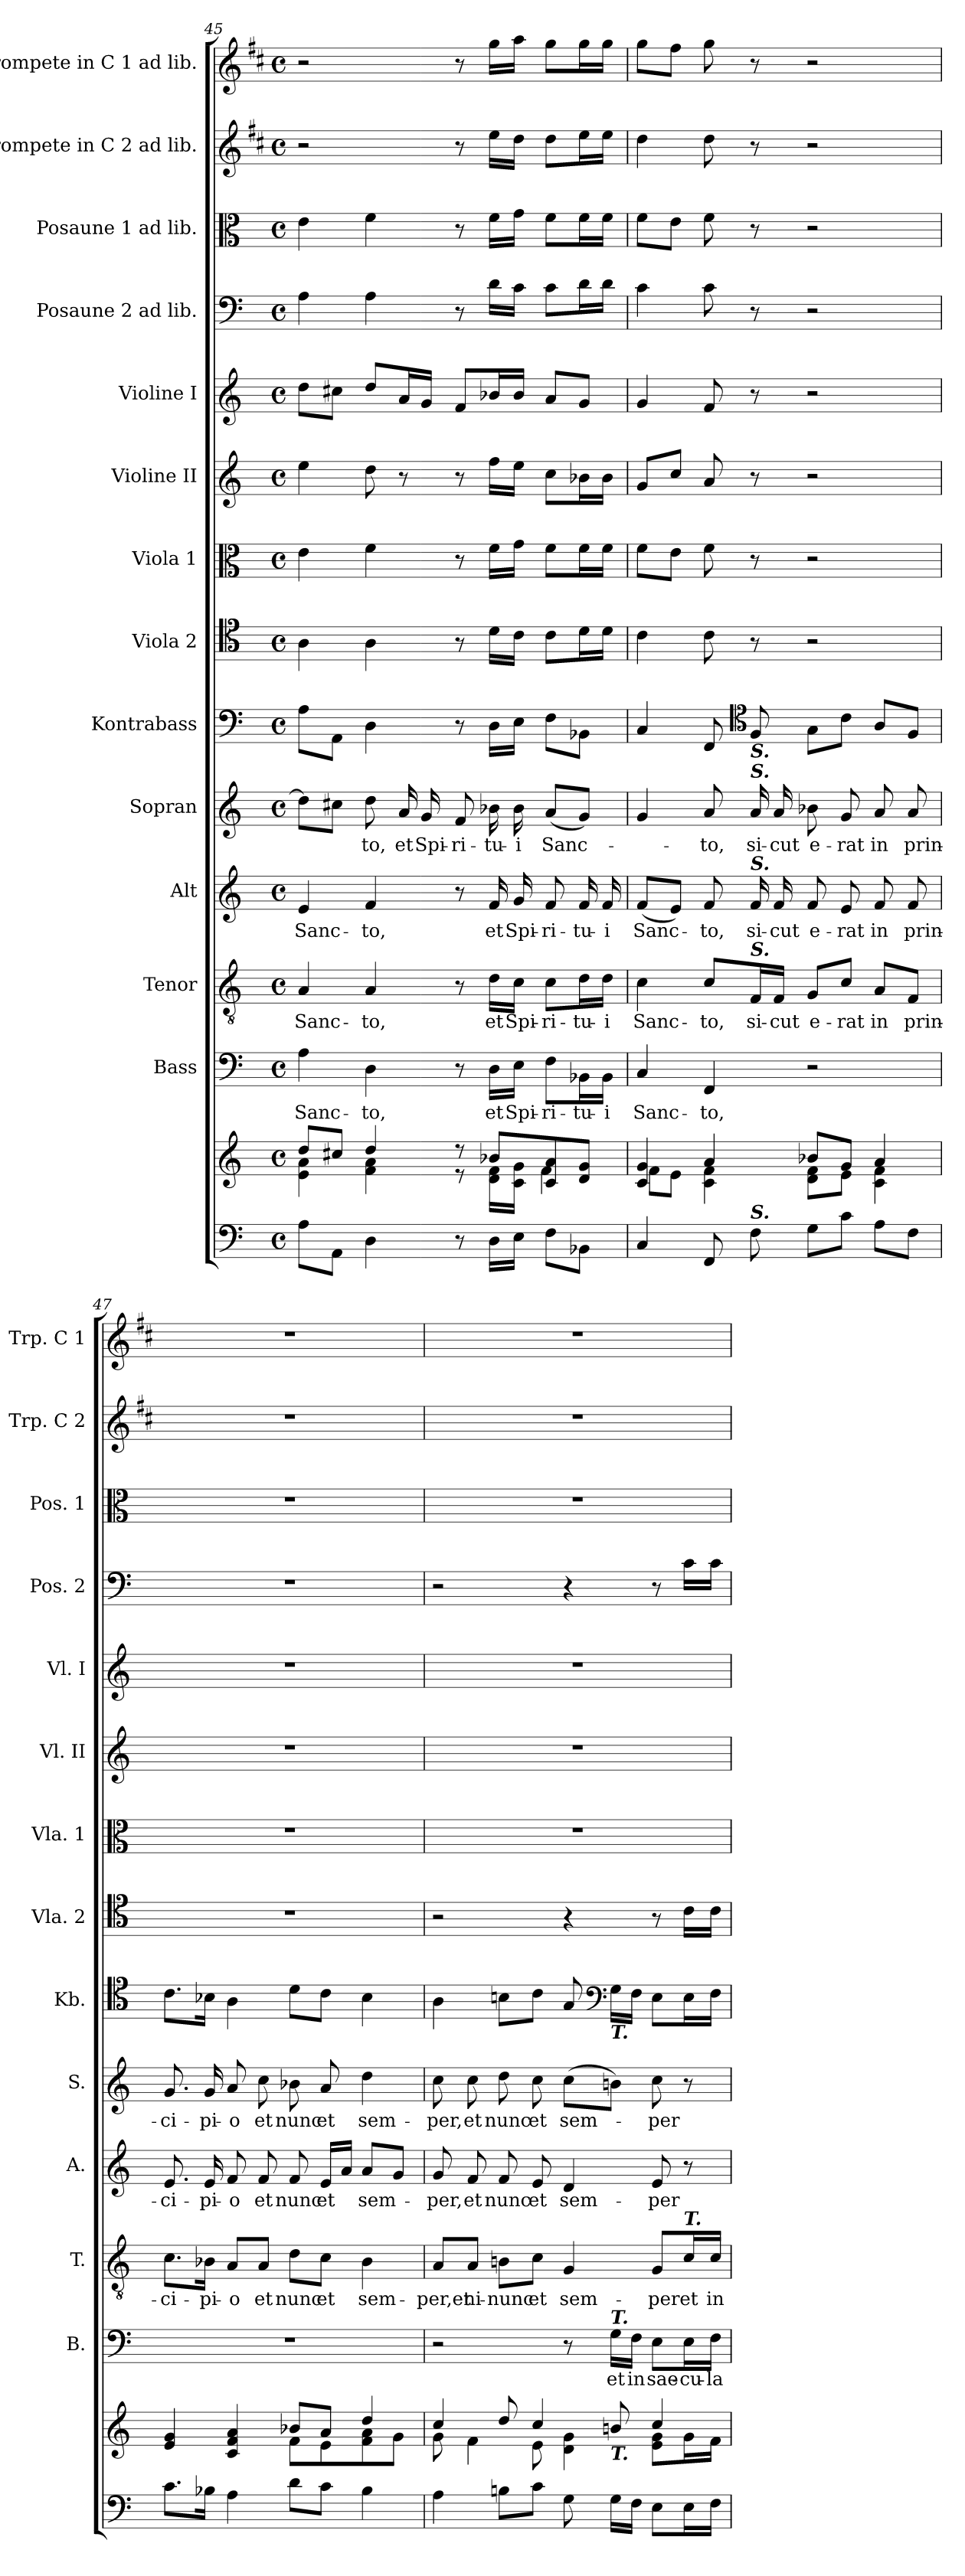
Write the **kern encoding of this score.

**kern	**kern	**kern	**text	**kern	**text	**kern	**text	**kern	**text	**kern	**kern	**kern	**kern	**kern	**kern	**kern	**kern	**kern
*part14	*part14	*part13	*part13	*part12	*part12	*part11	*part11	*part10	*part10	*part9	*part8	*part7	*part6	*part5	*part4	*part3	*part2	*part1
*staff15	*staff14	*staff13	*staff13	*staff12	*staff12	*staff11	*staff11	*staff10	*staff10	*staff9	*staff8	*staff7	*staff6	*staff5	*staff4	*staff3	*staff2	*staff1
*	*	*I"Bass	*	*I"Tenor	*	*I"Alt	*	*I"Sopran	*	*I"Kontrabass	*I"Viola 2	*I"Viola 1	*I"Violine II	*I"Violine I	*I"Posaune 2 ad lib.	*I"Posaune 1 ad lib.	*I"Trompete in C 2 ad lib.	*I"Trompete in C 1 ad lib.
*	*	*I'B.	*	*I'T.	*	*I'A.	*	*I'S.	*	*I'Kb.	*I'Vla. 2	*I'Vla. 1	*I'Vl. II	*I'Vl. I	*I'Pos. 2	*I'Pos. 1	*I'Trp. C 2	*I'Trp. C 1
!!LO:PB:g=z
*clefF4	*clefG2	*clefF4	*	*clefGv2	*	*clefG2	*	*clefG2	*	*clefF4	*clefC4	*clefC3	*clefG2	*clefG2	*clefF4	*clefC3	*clefG2	*clefG2
*	*	*	*	*	*	*	*	*	*	*ITrd7c12	*	*	*	*	*	*	*ITrd1c2	*ITrd1c2
*k[]	*k[]	*k[]	*	*k[]	*	*k[]	*	*k[]	*	*k[]	*k[]	*k[]	*k[]	*k[]	*k[]	*k[]	*k[]	*k[]
*C:	*C:	*C:	*	*C:	*	*C:	*	*C:	*	*C:	*C:	*C:	*C:	*C:	*C:	*C:	*C:	*C:
*M4/4	*M4/4	*M4/4	*	*M4/4	*	*M4/4	*	*M4/4	*	*M4/4	*M4/4	*M4/4	*M4/4	*M4/4	*M4/4	*M4/4	*M4/4	*M4/4
*met(c)	*met(c)	*met(c)	*	*met(c)	*	*met(c)	*	*met(c)	*	*met(c)	*met(c)	*met(c)	*met(c)	*met(c)	*met(c)	*met(c)	*met(c)	*met(c)
=45	=45	=45	=45	=45	=45	=45	=45	=45	=45	=45	=45	=45	=45	=45	=45	=45	=45	=45
*	*^	*	*	*	*	*	*	*	*	*	*	*	*	*	*	*	*	*
!	!	!	!	!LO:LY:b	!	!LO:LY:b	!	!LO:LY:b	!	!	!	!	!	!	!	!	!	!	!
8A\L	8dd/L	4e\ 4a\	4A\	Sanc-	4A/	Sanc-	4e/	Sanc-	8dd\L]	.	8AA\L	4A\	4e\	4ee\	8dd\L	4A\	4e\	2r	2r
8AA\J	8cc#X/J	.	.	.	.	.	.	.	8cc#X\J	.	8AAA\J	.	.	.	8cc#X\J	.	.	.	.
!	!	!	!	!LO:LY:b	!	!LO:LY:b	!	!LO:LY:b	!	!LO:LY:b	!	!	!	!	!	!	!	!	!
4D\	4dd/	4f\ 4a\	4D\	-to,	4A/	-to,	4f/	-to,	8dd\	-to,	4DD\	4A\	4f\	8dd\	8dd/L	4A\	4f\	.	.
!	!	!	!	!	!	!	!	!	!	!LO:LY:b	!	!	!	!	!	!	!	!	!
.	.	.	.	.	.	.	.	.	16a/	et	.	.	.	8r	16a/L	.	.	.	.
!	!	!	!	!	!	!	!	!	!	!LO:LY:b	!	!	!	!	!	!	!	!	!
.	.	.	.	.	.	.	.	.	16g/	Spi-	.	.	.	.	16g/JJ	.	.	.	.
!	!	!	!	!	!	!	!	!	!	!LO:LY:b	!	!	!	!	!	!	!	!	!
8r	8r	8r	8r	.	8r	.	8r	.	8f/	-ri-	8r	8r	8r	8r	8f/L	8r	8r	8r	8r
!	!	!	!	!LO:LY:b	!	!LO:LY:b	!	!LO:LY:b	!	!LO:LY:b	!	!	!	!	!	!	!	!	!
16D\LL	8b-X/L	16d\ 16f\LL	16D\LL	et	16d\LL	et	16f/	et	16b-X\	-tu-	16DD\LL	16d\LL	16f\LL	16ff\LL	16b-X/L	16d\LL	16f\LL	16dd\LL	16ff\LL
!	!	!	!	!LO:LY:b	!	!LO:LY:b	!	!LO:LY:b	!	!LO:LY:b	!	!	!	!	!	!	!	!	!
16E\JJ	.	16c\ 16g\JJ	16E\JJ	Spi-	16c\JJ	Spi-	16g/	Spi-	16b-\	-i	16EE\JJ	16c\JJ	16g\JJ	16ee\JJ	16b-/JJ	16c\JJ	16g\JJ	16cc\JJ	16gg\JJ
!	!	!	!	!LO:LY:b	!	!LO:LY:b	!	!LO:LY:b	!	!LO:LY:b	!	!	!	!	!	!	!	!	!
8F\L	8c/ 8a/	4f\	8F\L	-ri-	8c\L	-ri-	8f/	-ri-	(<8a/L	Sanc-	8FF\L	8c\L	8f\L	8cc\L	8a/L	8c\L	8f\L	8cc\L	8ff\L
!	!	!	!	!LO:LY:b	!	!LO:LY:b	!	!LO:LY:b	!	!	!	!	!	!	!	!	!	!	!
8BB-X\J	8d/ 8g/J	.	16BB-X\L	-tu-	16d\L	-tu-	16f/	-tu-	8g/J)	.	8BBB-X\J	16d\L	16f\L	16b-X\L	8g/J	16d\L	16f\L	16dd\L	16ff\L
!	!	!	!	!LO:LY:b	!	!LO:LY:b	!	!LO:LY:b	!	!	!	!	!	!	!	!	!	!	!
.	.	.	16BB-\JJ	-i	16d\JJ	-i	16f/	-i	.	.	.	16d\JJ	16f\JJ	16b-\JJ	.	16d\JJ	16f\JJ	16dd\JJ	16ff\JJ
=46	=46	=46	=46	=46	=46	=46	=46	=46	=46	=46	=46	=46	=46	=46	=46	=46	=46	=46	=46
!	!	!	!	!LO:LY:b	!	!LO:LY:b	!	!LO:LY:b	!	!	!	!	!	!	!	!	!	!	!
4C/	4c/ 4g/	8f\L	4C/	Sanc-	4c\	Sanc-	(<8f/L	Sanc-	4g/	.	4CC/	4c\	8f\L	8g/L	4g/	4c\	8f\L	4cc\	8ff\L
.	.	8e\J	.	.	.	.	8e/J)	.	.	.	.	.	8e\J	8cc/J	.	.	8e\J	.	8ee\J
!	!	!	!	!LO:LY:b	!	!LO:LY:b	!	!LO:LY:b	!	!LO:LY:b	!	!	!	!	!	!	!	!	!
8FF/	4a/	4c\ 4f\	4FF/	-to,	8c/L	-to,	8f/	-to,	8a/	-to,	8FFF/	8c\	8f\	8a/	8f/	8c\	8f\	8cc\	8ff\
*	*	*	*	*	*	*	*	*	*	*	*clefC4	*	*	*	*	*	*	*	*
!	!	!	!	!	!	!	!	!	!	!	!LO:TX:b:Bi:t=S.	!	!	!	!	!	!	!	!
!	!	!	!	!	!	!	!	!	!LO:TX:a:Bi:t=S.	!	!	!	!	!	!	!	!	!	!
!	!	!	!	!	!	!	!LO:TX:a:Bi:t=S.	!	!	!	!	!	!	!	!	!	!	!	!
!	!	!	!	!	!LO:TX:a:Bi:t=S.	!	!	!	!	!	!	!	!	!	!	!	!	!	!
!LO:TX:a:Bi:t=S.	!	!	!	!	!	!	!	!	!	!	!	!	!	!	!	!	!	!	!
!	!	!	!	!	!	!LO:LY:b	!	!LO:LY:b	!	!LO:LY:b	!	!	!	!	!	!	!	!	!
8F\	.	.	.	.	16F/L	si-	16f/	si-	16a/	si-	8FF/	8r	8r	8r	8r	8r	8r	8r	8r
!	!	!	!	!	!	!LO:LY:b	!	!LO:LY:b	!	!LO:LY:b	!	!	!	!	!	!	!	!	!
.	.	.	.	.	16F/JJ	-cut	16f/	-cut	16a/	-cut	.	.	.	.	.	.	.	.	.
!	!	!	!	!	!	!LO:LY:b	!	!LO:LY:b	!	!LO:LY:b	!	!	!	!	!	!	!	!	!
8G\L	8b-X/L	8d\ 8f\L	2r	.	8G/L	e-	8f/	e-	8b-X\	e-	8GG\L	2r	2r	2r	2r	2r	2r	2r	2r
!	!	!	!	!	!	!LO:LY:b	!	!LO:LY:b	!	!LO:LY:b	!	!	!	!	!	!	!	!	!
8c\J	8g/J	8e\J	.	.	8c/J	-rat	8e/	-rat	8g/	-rat	8C\J	.	.	.	.	.	.	.	.
!	!	!	!	!	!	!LO:LY:b	!	!LO:LY:b	!	!LO:LY:b	!	!	!	!	!	!	!	!	!
8A\L	4a/	4c\ 4f\	.	.	8A/L	in	8f/	in	8a/	in	8AA/L	.	.	.	.	.	.	.	.
!	!	!	!	!	!	!LO:LY:b	!	!LO:LY:b	!	!LO:LY:b	!	!	!	!	!	!	!	!	!
8F\J	.	.	.	.	8F/J	prin-	8f/	prin-	8a/	prin-	8FF/J	.	.	.	.	.	.	.	.
=47	=47	=47	=47	=47	=47	=47	=47	=47	=47	=47	=47	=47	=47	=47	=47	=47	=47	=47	=47
!	!	!	!	!	!	!LO:LY:b	!	!LO:LY:b	!	!LO:LY:b	!	!	!	!	!	!	!	!	!
8.c\L	4e/ 4g/	2ryy	1r	.	8.c\L	-ci-	8.e/	-ci-	8.g/	-ci-	8.C\L	1r	1r	1r	1r	1r	1r	1r	1r
!	!	!	!	!	!	!LO:LY:b	!	!LO:LY:b	!	!LO:LY:b	!	!	!	!	!	!	!	!	!
16B-X\Jk	.	.	.	.	16B-X\Jk	-pi-	16e/	-pi-	16g/	-pi-	16BB-X\Jk	.	.	.	.	.	.	.	.
!	!	!	!	!	!	!LO:LY:b	!	!LO:LY:b	!	!LO:LY:b	!	!	!	!	!	!	!	!	!
4A\	4c/ 4f/ 4a/	.	.	.	8A/L	-o	8f/	-o	8a/	-o	4AA\	.	.	.	.	.	.	.	.
!	!	!	!	!	!	!LO:LY:b	!	!LO:LY:b	!	!LO:LY:b	!	!	!	!	!	!	!	!	!
.	.	.	.	.	8A/J	et	8f/	et	8cc\	et	.	.	.	.	.	.	.	.	.
!	!	!	!	!	!	!LO:LY:b	!	!LO:LY:b	!	!LO:LY:b	!	!	!	!	!	!	!	!	!
8d\L	8b-X/L	8f\L	.	.	8d\L	nunc	8f/	nunc	8b-X\	nunc	8D\L	.	.	.	.	.	.	.	.
!	!	!	!	!	!	!LO:LY:b	!	!LO:LY:b	!	!LO:LY:b	!	!	!	!	!	!	!	!	!
8c\J	8a/J	8e\	.	.	8c\J	et	16e/LL	et	8a/	et	8C\J	.	.	.	.	.	.	.	.
.	.	.	.	.	.	.	16a/JJ	.	.	.	.	.	.	.	.	.	.	.	.
!	!	!	!	!	!	!LO:LY:b	!	!LO:LY:b	!	!LO:LY:b	!	!	!	!	!	!	!	!	!
4B-\	4dd/	8f\ 8a\	.	.	4B-\	sem-	8a/L	sem-	4dd\	sem-	4BB-\	.	.	.	.	.	.	.	.
.	.	8g\J	.	.	.	.	8g/J	.	.	.	.	.	.	.	.	.	.	.	.
!!LO:PB:g=z
=48	=48	=48	=48	=48	=48	=48	=48	=48	=48	=48	=48	=48	=48	=48	=48	=48	=48	=48	=48
!	!	!	!	!	!	!LO:LY:b	!	!LO:LY:b	!	!LO:LY:b	!	!	!	!	!	!	!	!	!
4A\	4cc/	8g\	2r	.	8A/L	-per,et	8g/	-per,	8cc\	-per,	4AA\	2r	1r	1r	1r	2r	1r	1r	1r
!	!	!	!	!	!	!LO:LY:b	!	!LO:LY:b	!	!LO:LY:b	!	!	!	!	!	!	!	!	!
.	.	4f\	.	.	8A/J	ni-	8f/	et	8cc\	et	.	.	.	.	.	.	.	.	.
!	!	!	!	!	!	!LO:LY:b	!	!LO:LY:b	!	!LO:LY:b	!	!	!	!	!	!	!	!	!
8Bn\L	8dd/	.	.	.	8Bn\L	-nunc	8f/	nunc	8dd\	nunc	8BBn\L	.	.	.	.	.	.	.	.
!	!	!	!	!	!	!LO:LY:b	!	!LO:LY:b	!	!LO:LY:b	!	!	!	!	!	!	!	!	!
8c\J	4cc/	8e\	.	.	8c\J	et	8e/	et	8cc\	et	8C\J	.	.	.	.	.	.	.	.
!	!	!	!	!	!	!LO:LY:b	!	!LO:LY:b	!	!LO:LY:b	!	!	!	!	!	!	!	!	!
8G\	.	4d\ 4g\	8r	.	4G/	sem-	4d/	sem-	(>8cc\L	sem-	8GG/	4r	.	.	.	4r	.	.	.
*	*	*	*	*	*	*	*	*	*	*	*clefF4	*	*	*	*	*	*	*	*
!	!	!	!	!	!	!	!	!	!	!	!LO:TX:b:Bi:t=T.	!	!	!	!	!	!	!	!
!	!	!	!LO:TX:a:Bi:t=T.	!	!	!	!	!	!	!	!	!	!	!	!	!	!	!	!
!	!LO:TX:b:Bi:t=T.	!	!	!	!	!	!	!	!	!	!	!	!	!	!	!	!	!	!
!	!	!	!	!LO:LY:b	!	!	!	!	!	!	!	!	!	!	!	!	!	!	!
16G\LL	8bn/	.	16G\LL	et	.	.	.	.	8bn\J)	.	16GG\LL	.	.	.	.	.	.	.	.
!	!	!	!	!LO:LY:b	!	!	!	!	!	!	!	!	!	!	!	!	!	!	!
16F\JJ	.	.	16F\JJ	in	.	.	.	.	.	.	16FF\JJ	.	.	.	.	.	.	.	.
!	!	!	!	!LO:LY:b	!	!LO:LY:b	!	!LO:LY:b	!	!LO:LY:b	!	!	!	!	!	!	!	!	!
8E\L	4cc/	8e\ 8g\L	8E\L	sae-	8G/L	-per	8e/	-per	8cc\	-per	8EE\L	8r	.	.	.	8r	.	.	.
!	!	!	!	!	!LO:TX:a:Bi:t=T.	!	!	!	!	!	!	!	!	!	!	!	!	!	!
!	!	!	!	!LO:LY:b	!	!LO:LY:b	!	!	!	!	!	!	!	!	!	!	!	!	!
16E\L	.	16g\L	16E\L	-cu-	16c/L	et	8r	.	8r	.	16EE\L	16c\LL	.	.	.	16c\LL	.	.	.
!	!	!	!	!LO:LY:b	!	!LO:LY:b	!	!	!	!	!	!	!	!	!	!	!	!	!
16F\JJ	.	16f\JJ	16F\JJ	-la	16c/JJ	in	.	.	.	.	16FF\JJ	16c\JJ	.	.	.	16c\JJ	.	.	.
*	*v	*v	*	*	*	*	*	*	*	*	*	*	*	*	*	*	*	*	*
=	=	=	=	=	=	=	=	=	=	=	=	=	=	=	=	=	=	=
*-	*-	*-	*-	*-	*-	*-	*-	*-	*-	*-	*-	*-	*-	*-	*-	*-	*-	*-
